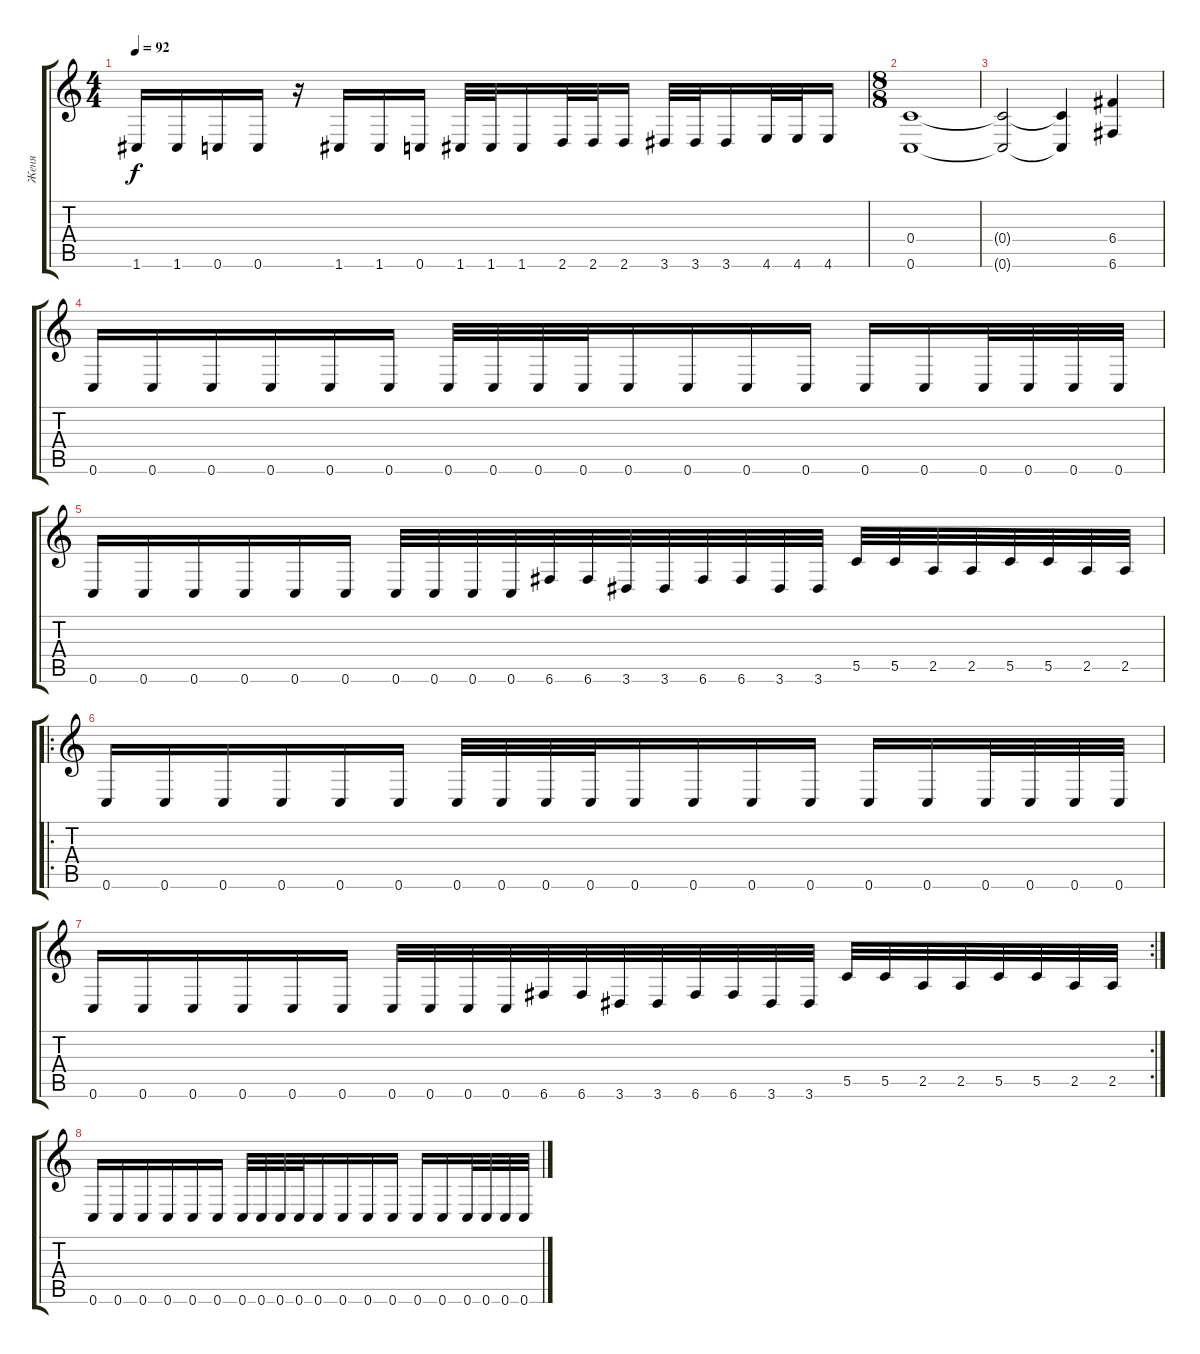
\track ("Женя" "Женя") {instrument distortionguitar}
\staff {score tabs}
\tuning (D4 A3 F3 C3 G2 C2) {hide}
\ts (4 4)
\tempo 92
\clef g2
\ks c
1.6.16{dy f} 1.6.16 0.6.16 0.6.16 r.16 1.6.16 1.6.16 0.6.16 1.6.32 1.6.32 1.6.16 2.6.32 2.6.32 2.6.16 3.6.32 3.6.32 3.6.16 4.6.32 4.6.32 4.6.16 |
\ts (8 8)
(0.4 0.6).1 |
(0.4{t} 0.6{t}).2 (0.4{t} 0.6{t}).4 (6.4 6.6).4 |
0.6.16 0.6.16 0.6.16 0.6.16 0.6.16 0.6.16 0.6.32 0.6.32 0.6.32 0.6.32 0.6.16 0.6.16 0.6.16 0.6.16 0.6.16 0.6.16 0.6.32 0.6.32 0.6.32 0.6.32 |
0.6.16 0.6.16 0.6.16 0.6.16 0.6.16 0.6.16 0.6.32 0.6.32 0.6.32 0.6.32 6.6.32 6.6.32 3.6.32 3.6.32 6.6.32 6.6.32 3.6.32 3.6.32 5.5.32 5.5.32 2.5.32 2.5.32 5.5.32 5.5.32 2.5.32 2.5.32 |
\ro
0.6.16 0.6.16 0.6.16 0.6.16 0.6.16 0.6.16 0.6.32 0.6.32 0.6.32 0.6.32 0.6.16 0.6.16 0.6.16 0.6.16 0.6.16 0.6.16 0.6.32 0.6.32 0.6.32 0.6.32 |
\rc 2
0.6.16 0.6.16 0.6.16 0.6.16 0.6.16 0.6.16 0.6.32 0.6.32 0.6.32 0.6.32 6.6.32 6.6.32 3.6.32 3.6.32 6.6.32 6.6.32 3.6.32 3.6.32 5.5.32 5.5.32 2.5.32 2.5.32 5.5.32 5.5.32 2.5.32 2.5.32 |
0.6.16 0.6.16 0.6.16 0.6.16 0.6.16 0.6.16 0.6.32 0.6.32 0.6.32 0.6.32 0.6.16 0.6.16 0.6.16 0.6.16 0.6.16 0.6.16 0.6.32 0.6.32 0.6.32 0.6.32
